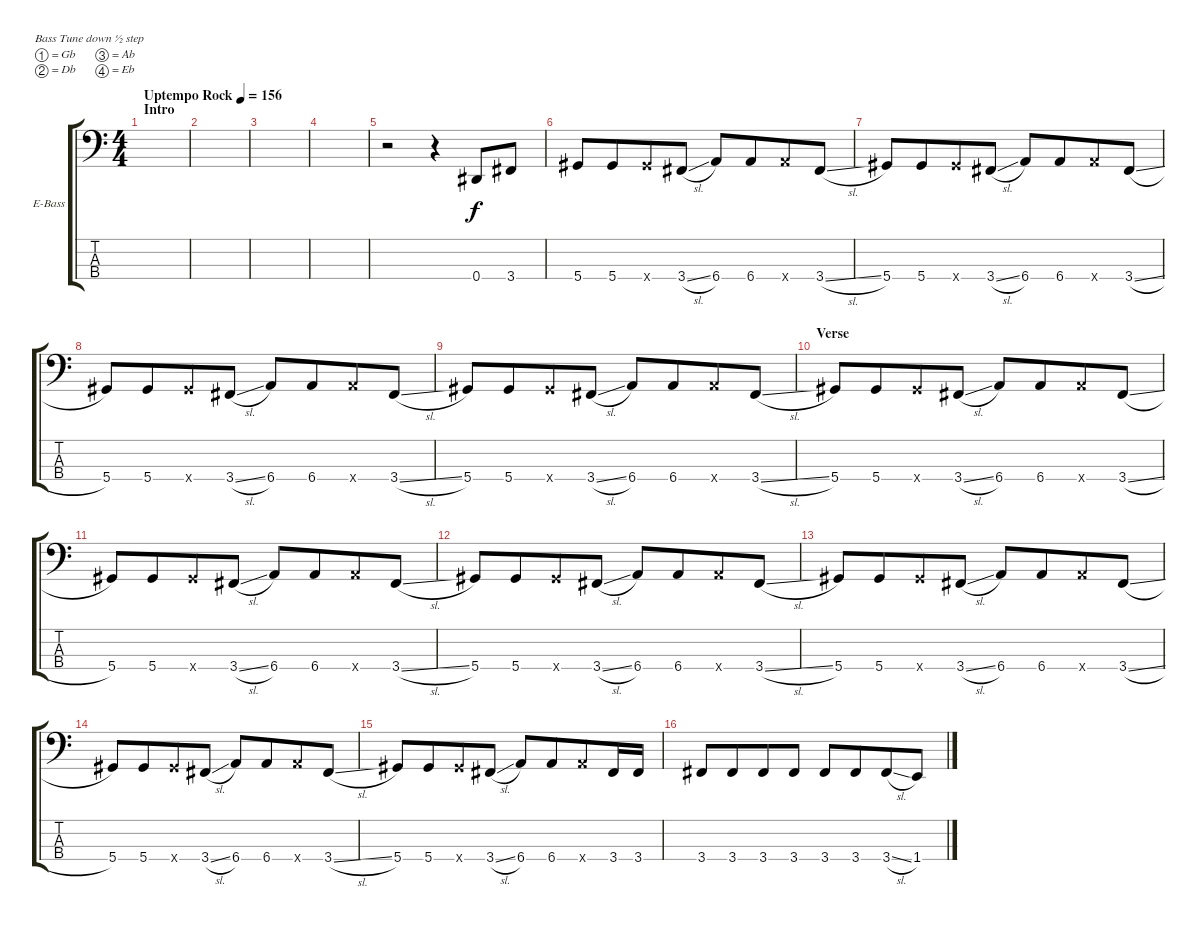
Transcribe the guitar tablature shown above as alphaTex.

\bracketExtendMode groupsimilarinstruments
\firstSystemTrackNameOrientation horizontal
\otherSystemsTrackNameOrientation horizontal
\track ("Electric Bass" "E-Bass") {instrument electricbassfinger}
\staff {score tabs}
\tuning (Gb2 Db2 Ab1 Eb1)
\ts (4 4)
\beaming (8 4 4)
\section ("" "Intro")
\tempo (156 "Uptempo Rock")
\clef f4
\scale
1.06936
\ks c
|
\scale
0.930643 |
\scale
1.03909 |
\scale
0.960908 |
\scale
1.03909 r.2 r.4 0.4.8 3.4.8 |
\scale
0.960908 5.4.8 5.4.8 5.4{x}.8 3.4{sl}.8 6.4.8 6.4.8 6.4{x}.8 3.4{sl}.8 |
\scale
1.03909 5.4.8 5.4.8 5.4{x}.8 3.4{sl}.8 6.4.8 6.4.8 6.4{x}.8 3.4{sl}.8 |
\scale
0.960908 5.4.8 5.4.8 5.4{x}.8 3.4{sl}.8 6.4.8 6.4.8 6.4{x}.8 3.4{sl}.8 |
\scale
1.03909 5.4.8 5.4.8 5.4{x}.8 3.4{sl}.8 6.4.8 6.4.8 6.4{x}.8 3.4{sl}.8 |
\section ("" "Verse")
\scale
0.960908 5.4.8 5.4.8 5.4{x}.8 3.4{sl}.8 6.4.8 6.4.8 6.4{x}.8 3.4{sl}.8 |
\scale
1.03909 5.4.8 5.4.8 5.4{x}.8 3.4{sl}.8 6.4.8 6.4.8 6.4{x}.8 3.4{sl}.8 |
\scale
0.960908 5.4.8 5.4.8 5.4{x}.8 3.4{sl}.8 6.4.8 6.4.8 6.4{x}.8 3.4{sl}.8 |
\scale
1.03909 5.4.8 5.4.8 5.4{x}.8 3.4{sl}.8 6.4.8 6.4.8 6.4{x}.8 3.4{sl}.8 |
\scale
0.960908 5.4.8 5.4.8 5.4{x}.8 3.4{sl}.8 6.4.8 6.4.8 6.4{x}.8 3.4{sl}.8 |
\scale
1.03909 5.4.8 5.4.8 5.4{x}.8 3.4{sl}.8 6.4.8 6.4.8 6.4{x}.8 3.4.16 3.4.16 |
\scale
0.960908 3.4.8 3.4.8 3.4.8 3.4.8 3.4.8 3.4.8 3.4{sl}.8 1.4.8
